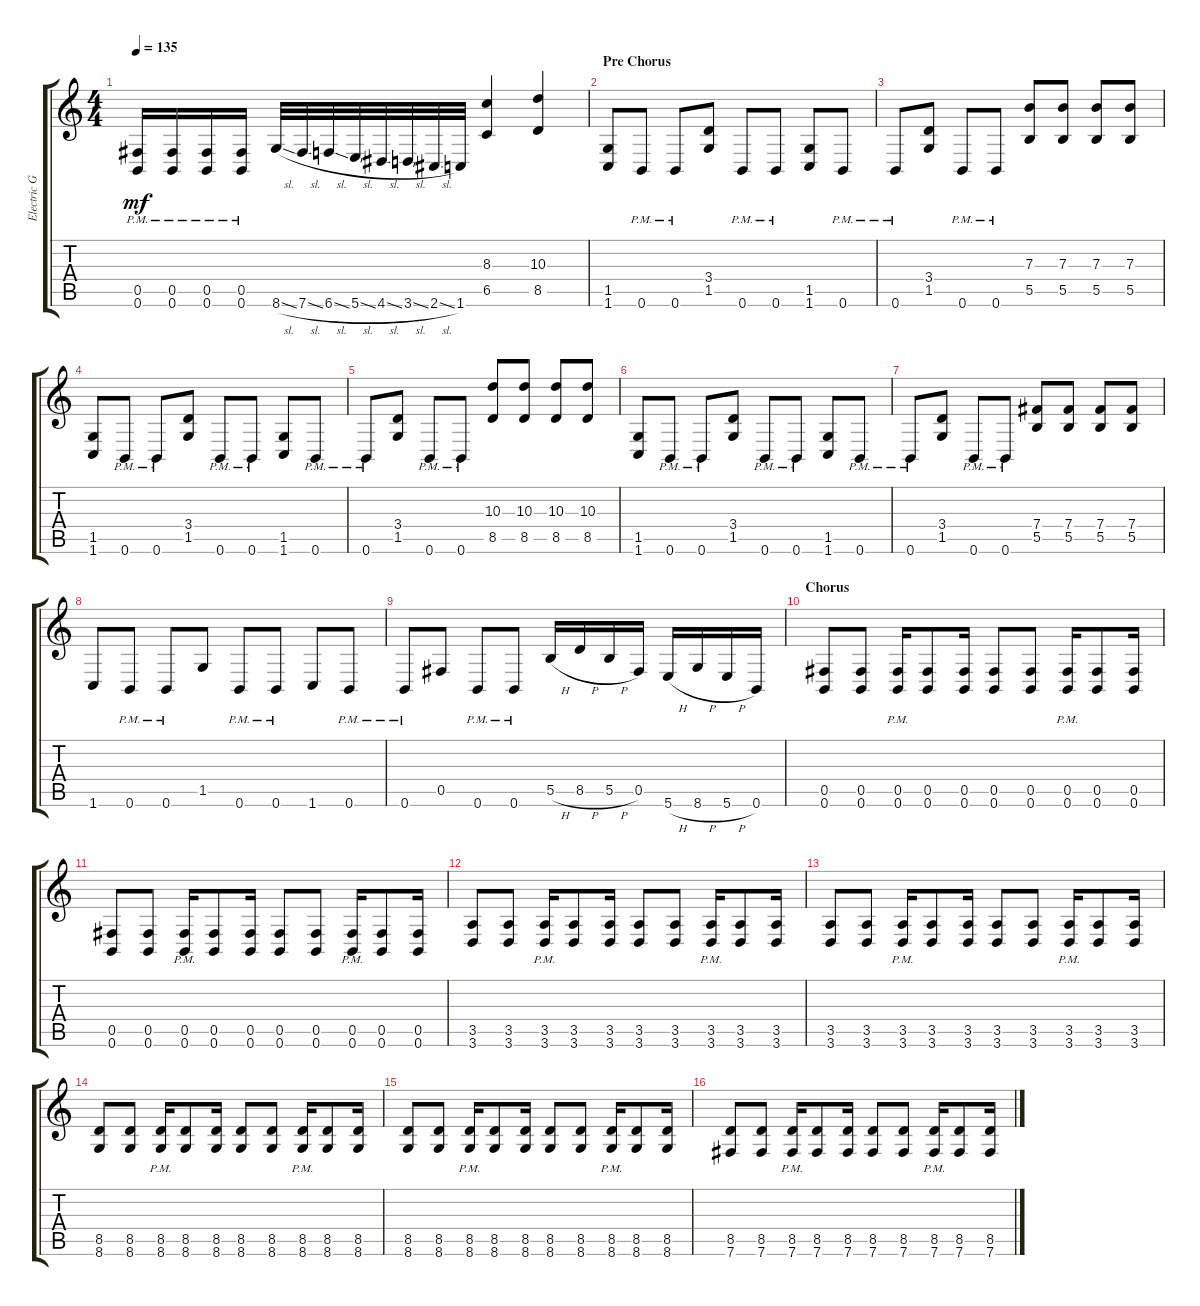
\track ("Electric Guitar" "Electric G") {instrument distortionguitar}
\staff {score tabs}
\tuning (Db4 Ab3 E3 B2 Gb2 B1) {hide}
\ts (4 4)
\tempo 135
\clef g2
\ks c
(0.5{pm} 0.6{pm}).16{dy mf} (0.5{pm} 0.6{pm}).16 (0.5{pm} 0.6{pm}).16 (0.5{pm} 0.6{pm}).16 8.6{sl}.32 7.6{sl}.32 6.6{sl}.32 5.6{sl}.32 4.6{sl}.32 3.6{sl}.32 2.6{sl}.32 1.6.32 (8.3 6.5).4 (10.3 8.5).4 |
\section ("" "Pre Chorus")
(1.5 1.6).8 0.6{pm}.8 0.6{pm}.8 (3.4 1.5).8 0.6{pm}.8 0.6{pm}.8 (1.5 1.6).8 0.6{pm}.8 |
0.6{pm}.8 (3.4 1.5).8 0.6{pm}.8 0.6{pm}.8 (7.3 5.5).8 (7.3 5.5).8 (7.3 5.5).8 (7.3 5.5).8 |
(1.5 1.6).8 0.6{pm}.8 0.6{pm}.8 (3.4 1.5).8 0.6{pm}.8 0.6{pm}.8 (1.5 1.6).8 0.6{pm}.8 |
0.6{pm}.8 (3.4 1.5).8 0.6{pm}.8 0.6{pm}.8 (10.3 8.5).8 (10.3 8.5).8 (10.3 8.5).8 (10.3 8.5).8 |
(1.5 1.6).8 0.6{pm}.8 0.6{pm}.8 (3.4 1.5).8 0.6{pm}.8 0.6{pm}.8 (1.5 1.6).8 0.6{pm}.8 |
0.6{pm}.8 (3.4 1.5).8 0.6{pm}.8 0.6{pm}.8 (7.4 5.5).8 (7.4 5.5).8 (7.4 5.5).8 (7.4 5.5).8 |
1.6.8 0.6{pm}.8 0.6{pm}.8 1.5.8 0.6{pm}.8 0.6{pm}.8 1.6.8 0.6{pm}.8 |
0.6{pm}.8 0.5.8 0.6{pm}.8 0.6{pm}.8 5.5{h}.16 8.5{h}.16 5.5{h}.16 0.5.16 5.6{h}.16 8.6{h}.16 5.6{h}.16 0.6.16 |
\section ("" "Chorus")
(0.5 0.6).8 (0.5 0.6).8 (0.5{pm} 0.6{pm}).16 (0.5 0.6).8 (0.5 0.6).16 (0.5 0.6).8 (0.5 0.6).8 (0.5{pm} 0.6{pm}).16 (0.5 0.6).8 (0.5 0.6).16 |
(0.5 0.6).8 (0.5 0.6).8 (0.5{pm} 0.6{pm}).16 (0.5 0.6).8 (0.5 0.6).16 (0.5 0.6).8 (0.5 0.6).8 (0.5{pm} 0.6{pm}).16 (0.5 0.6).8 (0.5 0.6).16 |
(3.5 3.6).8 (3.5 3.6).8 (3.5{pm} 3.6{pm}).16 (3.5 3.6).8 (3.5 3.6).16 (3.5 3.6).8 (3.5 3.6).8 (3.5{pm} 3.6{pm}).16 (3.5 3.6).8 (3.5 3.6).16 |
(3.5 3.6).8 (3.5 3.6).8 (3.5{pm} 3.6{pm}).16 (3.5 3.6).8 (3.5 3.6).16 (3.5 3.6).8 (3.5 3.6).8 (3.5{pm} 3.6{pm}).16 (3.5 3.6).8 (3.5 3.6).16 |
(8.5 8.6).8 (8.5 8.6).8 (8.5{pm} 8.6{pm}).16 (8.5 8.6).8 (8.5 8.6).16 (8.5 8.6).8 (8.5 8.6).8 (8.5{pm} 8.6{pm}).16 (8.5 8.6).8 (8.5 8.6).16 |
(8.5 8.6).8 (8.5 8.6).8 (8.5{pm} 8.6{pm}).16 (8.5 8.6).8 (8.5 8.6).16 (8.5 8.6).8 (8.5 8.6).8 (8.5{pm} 8.6{pm}).16 (8.5 8.6).8 (8.5 8.6).16 |
(8.5 7.6).8 (8.5 7.6).8 (8.5{pm} 7.6{pm}).16 (8.5 7.6).8 (8.5 7.6).16 (8.5 7.6).8 (8.5 7.6).8 (8.5{pm} 7.6{pm}).16 (8.5 7.6).8 (8.5 7.6).16
